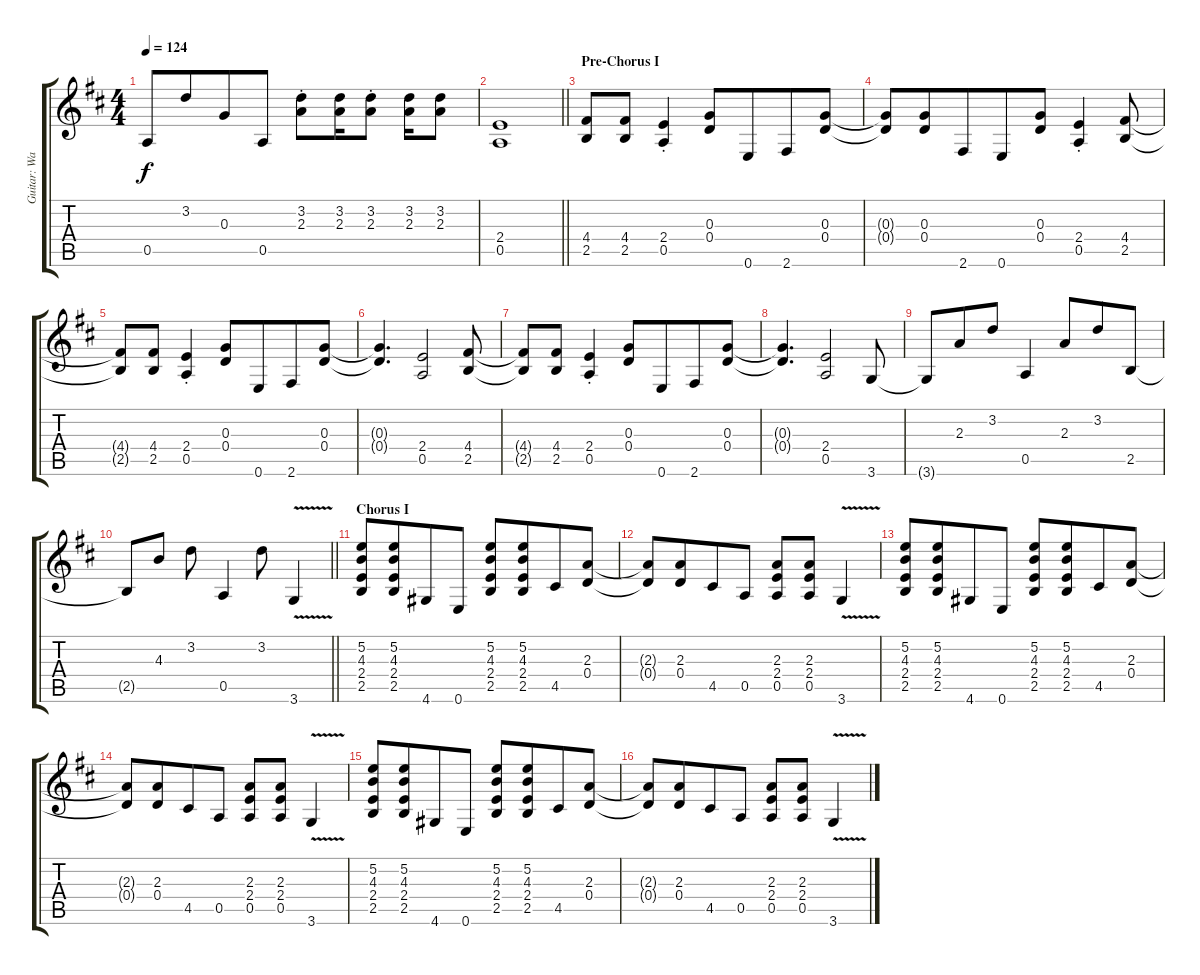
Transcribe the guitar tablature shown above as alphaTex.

\track ("Guitar: Warren" "Guitar: Wa") {instrument distortionguitar}
\staff {score tabs}
\tuning (E4 B3 G3 D3 A2 E2) {hide}
\ts (4 4)
\tempo 124
\clef g2
\ks d
0.5.8{dy f} 3.2.8{beam merge} 0.3.8 0.5.8 (3.2{st} 2.3{st}).8 (3.2 2.3).16 (3.2{st} 2.3{st}).8 (3.2 2.3).16 (3.2 2.3).8 |
\barLineRight lightlight
(2.4 0.5).1 |
\section ("" "Pre-Chorus I")
(4.4 2.5).8 (4.4 2.5).8 (2.4{st} 0.5{st}).4 (0.3 0.4).8 0.6.8{beam merge} 2.6.8 (0.3 0.4).8 |
(0.3{t} 0.4{t}).8 (0.3 0.4).8{beam merge} 2.6.8 0.6.8{beam merge} (0.3 0.4).8 (2.4{st} 0.5{st}).4 (4.4 2.5).8 |
(4.4{t} 2.5{t}).8 (4.4 2.5).8 (2.4{st} 0.5{st}).4 (0.3 0.4).8 0.6.8{beam merge} 2.6.8 (0.3 0.4).8 |
(0.3{t} 0.4{t}).4{d} (2.4 0.5).2 (4.4 2.5).8 |
(4.4{t} 2.5{t}).8 (4.4 2.5).8 (2.4{st} 0.5{st}).4 (0.3 0.4).8 0.6.8{beam merge} 2.6.8 (0.3 0.4).8 |
(0.3{t} 0.4{t}).4{d} (2.4 0.5).2 3.6.8 |
3.6{t}.8 2.3.8{beam merge} 3.2.8 0.5.4 2.3.8{beam merge} 3.2.8 2.5.8 |
\barLineRight lightlight
2.5{t}.8 4.3.8 3.2.8 0.5.4 3.2.8 3.6{v}.4 |
\section ("" "Chorus I")
(5.2 4.3 2.4 2.5).8 (5.2 4.3 2.4 2.5).8{beam merge} 4.6.8 0.6.8 (5.2 4.3 2.4 2.5).8 (5.2 4.3 2.4 2.5).8{beam merge} 4.5.8 (2.3 0.4).8 |
(2.3{t} 0.4{t}).8 (2.3 0.4).8{beam merge} 4.5.8 0.5.8 (2.3 2.4 0.5).8 (2.3 2.4 0.5).8 3.6{v}.4 |
(5.2 4.3 2.4 2.5).8 (5.2 4.3 2.4 2.5).8{beam merge} 4.6.8 0.6.8 (5.2 4.3 2.4 2.5).8 (5.2 4.3 2.4 2.5).8{beam merge} 4.5.8 (2.3 0.4).8 |
(2.3{t} 0.4{t}).8 (2.3 0.4).8{beam merge} 4.5.8 0.5.8 (2.3 2.4 0.5).8 (2.3 2.4 0.5).8 3.6{v}.4 |
(5.2 4.3 2.4 2.5).8 (5.2 4.3 2.4 2.5).8{beam merge} 4.6.8 0.6.8 (5.2 4.3 2.4 2.5).8 (5.2 4.3 2.4 2.5).8{beam merge} 4.5.8 (2.3 0.4).8 |
(2.3{t} 0.4{t}).8 (2.3 0.4).8{beam merge} 4.5.8 0.5.8 (2.3 2.4 0.5).8 (2.3 2.4 0.5).8 3.6{v}.4
